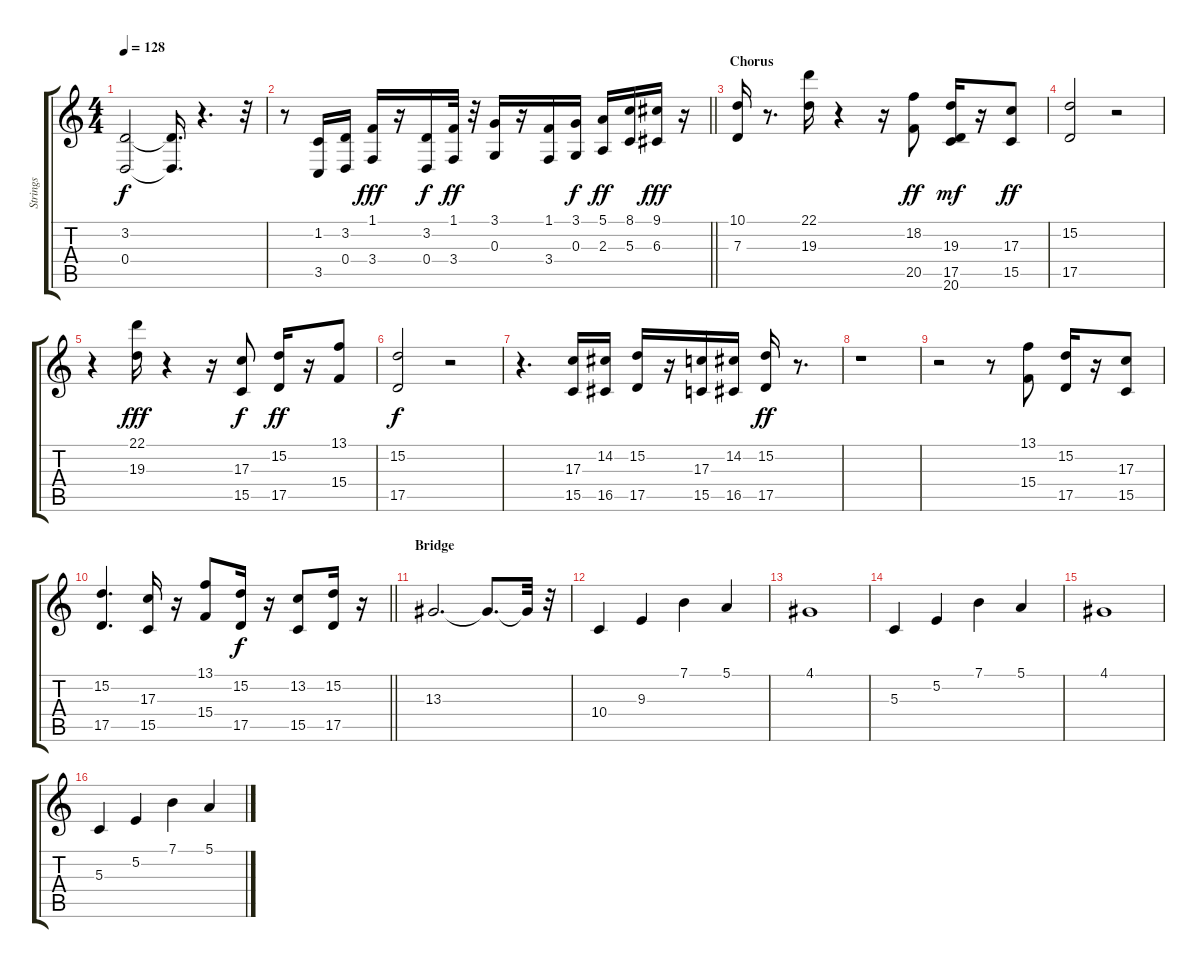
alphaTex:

\track ("Strings" "Strings") {instrument stringensemble1}
\staff {score tabs}
\tuning (E4 B3 G3 D3 A2 E2) {hide}
\ts (4 4)
\tempo 128
\clef g2
\ks c
(3.2{t} 0.4{t}).2{dy f} (3.2{t} 0.4{t}).16{d} r.4{d} r.32 |
\barLineRight lightlight
r.8 (1.2 3.5).16 (3.2 0.4).16 (1.1 3.4).16{dy fff} r.16 (3.2 0.4).16{dy f} (1.1 3.4).32{dy ff} r.32 (3.1 0.3).16 r.16 (1.1 3.4).16 (3.1 0.3).16{dy f} (5.1 2.3).16{dy ff} (8.1 5.3).16 (9.1 6.3).16{dy fff} r.16 |
\section ("" "Chorus")
(10.1 7.3).16 r.8{d} (22.1 19.3).16 r.4 r.16 (18.2 20.5).8{dy ff} (19.3 17.5 20.6).16{dy mf} r.16 (17.3 15.5).8{dy ff} |
(15.2 17.5).2 r.2 |
r.4 (22.1 19.3).16{dy fff} r.4 r.16 (17.3 15.5).8{dy f} (15.2 17.5).16{dy ff} r.16 (13.1 15.4).8 |
(15.2 17.5).2{dy f} r.2 |
r.4{d} (17.3 15.5).16 (14.2 16.5).16 (15.2 17.5).16 r.16 (17.3 15.5).16 (14.2 16.5).16 (15.2 17.5).16{dy ff} r.8{d} |
r.1 |
r.2 r.8 (13.1 15.4).8 (15.2 17.5).16 r.16 (17.3 15.5).8 |
\barLineRight lightlight
(15.2 17.5).4{d} (17.3 15.5).16 r.16 (13.1 15.4).8 (15.2 17.5).16{dy f} r.16 (13.2 15.5).8 (15.2 17.5).16 r.16 |
\section ("" "Bridge")
13.3.2{d} 13.3{t}.8{d} 13.3{t}.32 r.32 |
10.4.4 9.3.4 7.1.4 5.1.4 |
4.1.1 |
5.3.4 5.2.4 7.1.4 5.1.4 |
4.1.1 |
5.3.4 5.2.4 7.1.4 5.1.4
